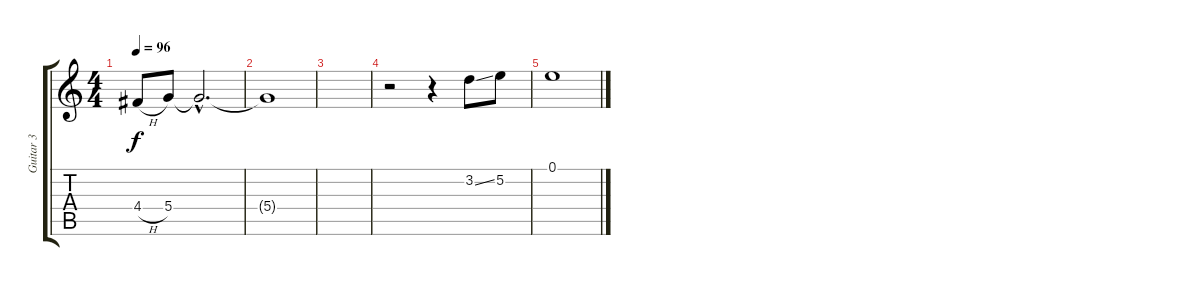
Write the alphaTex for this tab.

\track ("Guitar 3" "Guitar 3") {instrument electricguitarclean}
\staff {score tabs}
\tuning (E4 B3 G3 D3 A2 E2) {hide}
\ts (4 4)
\tempo 96
\clef g2
\ks c
4.4{h}.8{dy f} 5.4.8 5.4{hac t}.2{d} |
5.4{t}.1 |
|
r.2 r.4 3.2{ss}.8 5.2.8 |
0.1.1
